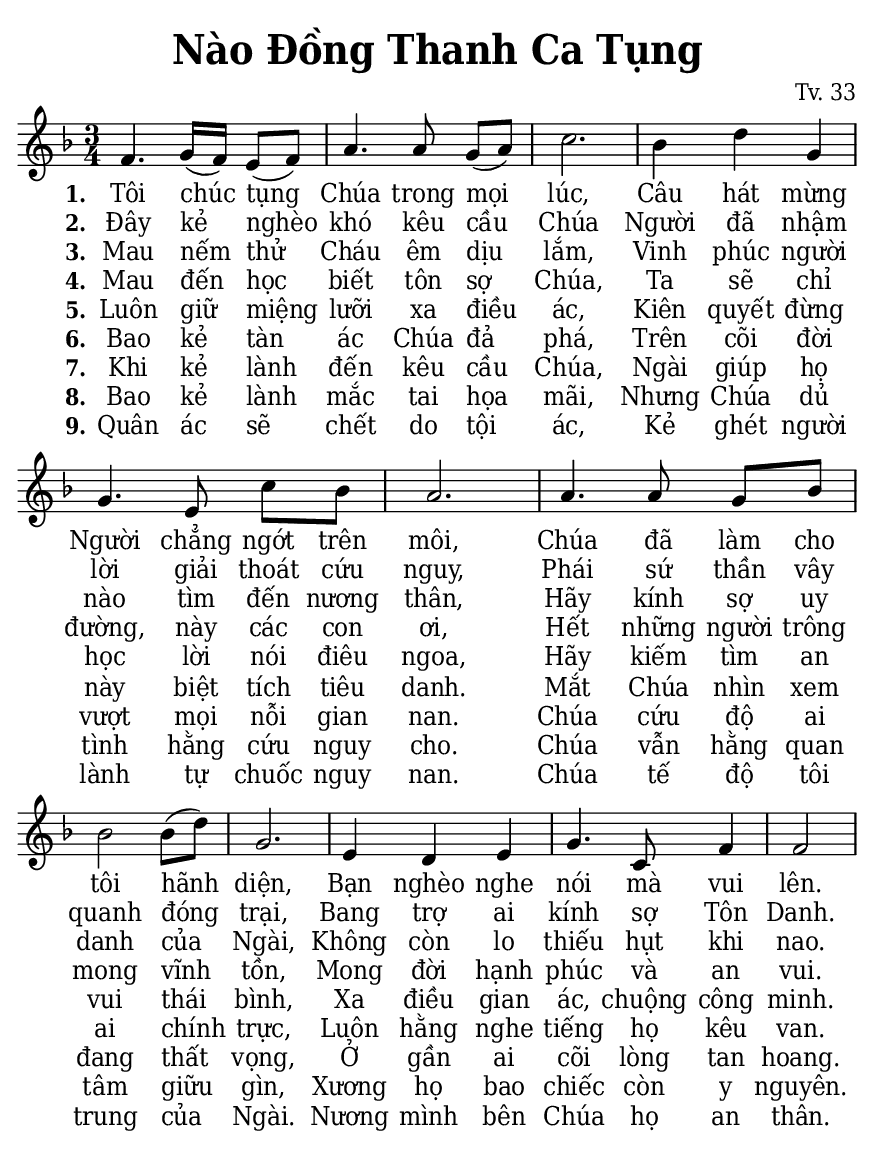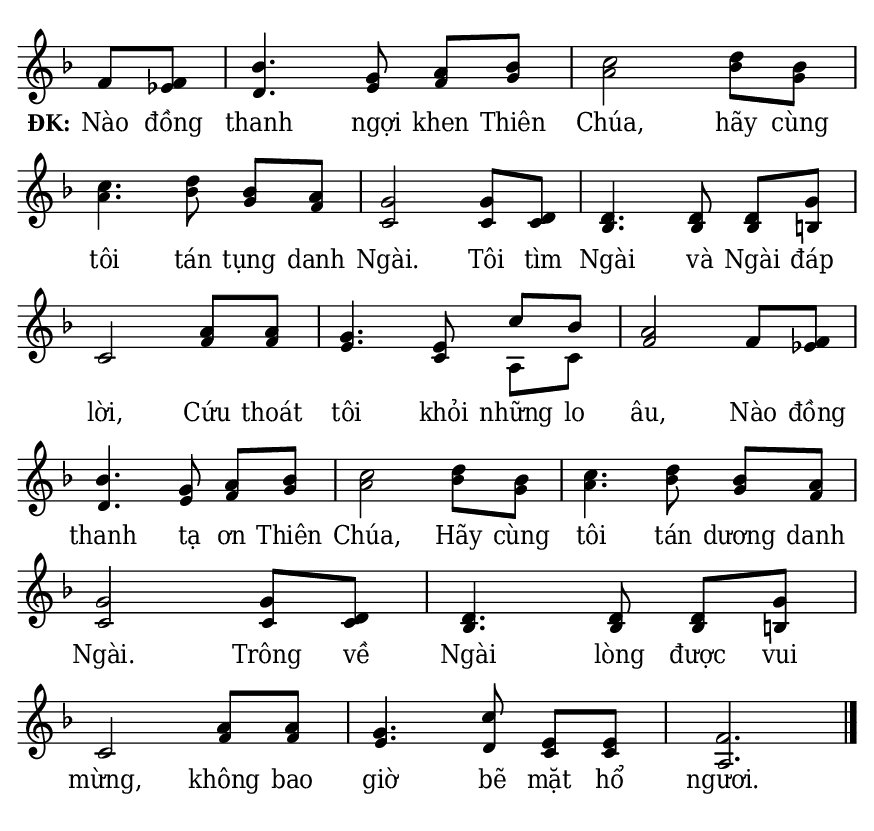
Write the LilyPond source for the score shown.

% Cài đặt chung\
\version "2.22.1"
\include "english.ly"

\header {
  title = \markup { \fontsize #1 "Nào Đồng Thanh Ca Tụng" }
  composer = "Tv. 33"
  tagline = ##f
}

% Nhạc phiên khúc
nhacPhienKhucSop = \relative c' {
  f4. g16 (f) e8 (f) |
  a4. a8 g (a) |
  c2. |
  bf4 d g, |
  g4. e8 c' bf |
  a2. |
  a4. a8 g bf |
  bf2 bf8 (d) |
  g,2. |
  e4 d e |
  g4. c,8 f4 |
  f2 \bar "|" \break
  
  f8 f |
  bf4. g8 a bf |
  c2 d8 bf |
  c4. d8 bf a |
  g2 g8 d |
  d4. d8 d g |
  c,2 a'8 a |
  g4. e8 c' [bf] |
  a2 f8 f |
  bf4. g8 a bf |
  c2 d8 bf |
  c4. d8 bf a |
  g2 g8 d |
  d4. d8 d g |
  c,2 a'8 a |
  g4. c8 e, e |
  f2. \bar "|."
}

nhacPhienKhucAlto = \relative c' {
  R2.*11
  r2
  f8 ef |
  d4. e8 f g |
  a2 bf8 g |
  a4. bf8 g f |
  c2 c8 c |
  bf4. bf8 bf b! |
  c2 f8 f |
  e4. c8 a c |
  f2 f8 ef |
  d4. e8 f g |
  a2 bf8 g |
  a4. bf8 g f |
  c2 c8 c |
  bf4. bf8 bf b! |
  c2 f8 f |
  e4. d8 c c |
  a2.
}

% Lời phiên khúc
loiPhienKhucSop = \lyrics {
  <<
    {
      \set stanza = "1."
      Tôi chúc tụng Chúa trong mọi lúc,
      Câu hát mừng Người chẳng ngớt trên môi,
      Chúa đã làm cho tôi hãnh diện,
      Bạn nghèo nghe nói mà vui lên.
    }
    \new Lyrics {
	    \set associatedVoice = "beSop"
	    \set stanza = "2."
	    Đây kẻ nghèo khó kêu cầu Chúa
	    Người đã nhậm lời giải thoát cứu nguy,
	    Phái sứ thần vây quanh đóng trại,
	    Bang trợ ai kính sợ Tôn Danh.
    }
    \new Lyrics {
	    \set associatedVoice = "beSop"
	    \set stanza = "3."
	    Mau nếm thử Cháu êm dịu lắm,
	    Vinh phúc người nào tìm đến nương thân,
	    Hãy kính sợ uy danh của Ngài,
	    Không còn lo thiếu hụt khi nao.
    }
    \new Lyrics {
	    \set associatedVoice = "beSop"
	    \set stanza = "4."
	    Mau đến học biết tôn sợ Chúa,
	    Ta sẽ chỉ đường, này các con ơi,
	    Hết những người trông mong vĩnh tồn,
	    Mong đời hạnh phúc và an vui.
    }
    \new Lyrics {
	    \set associatedVoice = "beSop"
	    \set stanza = "5."
	    Luôn giữ miệng lưỡi xa điều ác,
	    Kiên quyết đừng học lời nói điêu ngoa,
	    Hãy kiếm tìm an vui thái bình,
	    Xa điều gian ác, chuộng công minh.
    }
    \new Lyrics {
	    \set associatedVoice = "beSop"
	    \set stanza = "6."
	    Bao kẻ tàn ác Chúa đả phá,
	    Trên cõi đời này biệt tích tiêu danh.
	    Mắt Chúa nhìn xem ai chính trực,
	    Luôn hằng nghe tiếng họ kêu van.
    }
    \new Lyrics {
	    \set associatedVoice = "beSop"
	    \set stanza = "7."
	    Khi kẻ lành đến kêu cầu Chúa,
	    Ngài giúp họ vượt mọi nỗi gian nan.
	    Chúa cứu độ ai đang thất vọng,
	    Ở gần ai cõi lòng tan hoang.
    }
    \new Lyrics {
	    \set associatedVoice = "beSop"
	    \set stanza = "8."
	    Bao kẻ lành mắc tai họa mãi,
	    Nhưng Chúa dủ tình hằng cứu nguy cho.
	    Chúa vẫn hằng quan tâm giữu gìn,
	    Xương họ bao chiếc còn y nguyên.
    }
    \new Lyrics {
	    \set associatedVoice = "beSop"
	    \set stanza = "9."
	    Quân ác sẽ chết do tội ác,
	    Kẻ ghét người lành tự chuốc nguy nan.
	    Chúa tế độ tôi trung của Ngài.
	    Nương mình bên Chúa họ an thân.
    }
  >>
  \set stanza = "ĐK:"
  Nào đồng thanh ngợi khen Thiên Chúa,
  hãy cùng tôi tán tụng danh Ngài.
  Tôi tìm Ngài và Ngài đáp lời,
  Cứu thoát tôi khỏi những lo âu,
  Nào đồng thanh tạ ơn Thiên Chúa,
  Hãy cùng tôi tán dương danh Ngài.
  Trông về Ngài lòng được vui mừng,
  không bao giờ bẽ mặt hổ ngươi.
}

% Dàn trang
\paper {
  #(set-paper-size "a5")
  top-margin = 3\mm
  bottom-margin = 3\mm
  left-margin = 3\mm
  right-margin = 3\mm
  indent = #0
  #(define fonts
	 (make-pango-font-tree "Deja Vu Serif Condensed"
	 		       "Deja Vu Serif Condensed"
			       "Deja Vu Serif Condensed"
			       (/ 20 20)))
  print-page-number = ##f
  ragged-bottom = ##t
  system-system-spacing = #'((basic-distance . 0.1) (padding . 2))
}

TongNhip = {
  \key f \major \time 3/4
  \set Timing.beamExceptions = #'()
  \set Timing.baseMoment = #(ly:make-moment 1/4)
}

% Đổi kích thước nốt cho bè phụ
notBePhu =
#(define-music-function (font-size music) (number? ly:music?)
   (for-some-music
     (lambda (m)
       (if (music-is-of-type? m 'rhythmic-event)
           (begin
             (set! (ly:music-property m 'tweaks)
                   (cons `(font-size . ,font-size)
                         (ly:music-property m 'tweaks)))
             #t)
           #f))
     music)
   music)

\score {
  \new ChoirStaff <<
    \new Staff \with {
        \consists "Merge_rests_engraver"
        printPartCombineTexts = ##f
      }
      <<
      \new Voice \TongNhip \partCombine 
        \nhacPhienKhucSop
        \notBePhu -1 { \nhacPhienKhucAlto }
      \new NullVoice = beSop \nhacPhienKhucSop
      \new Lyrics \lyricsto beSop \loiPhienKhucSop
      >>
  >>
  \layout {
    \override Lyrics.LyricSpace.minimum-distance = #1
    \override Score.BarNumber.break-visibility = ##(#f #f #f)
    \override Score.SpacingSpanner.uniform-stretching = ##t
  } 
}
